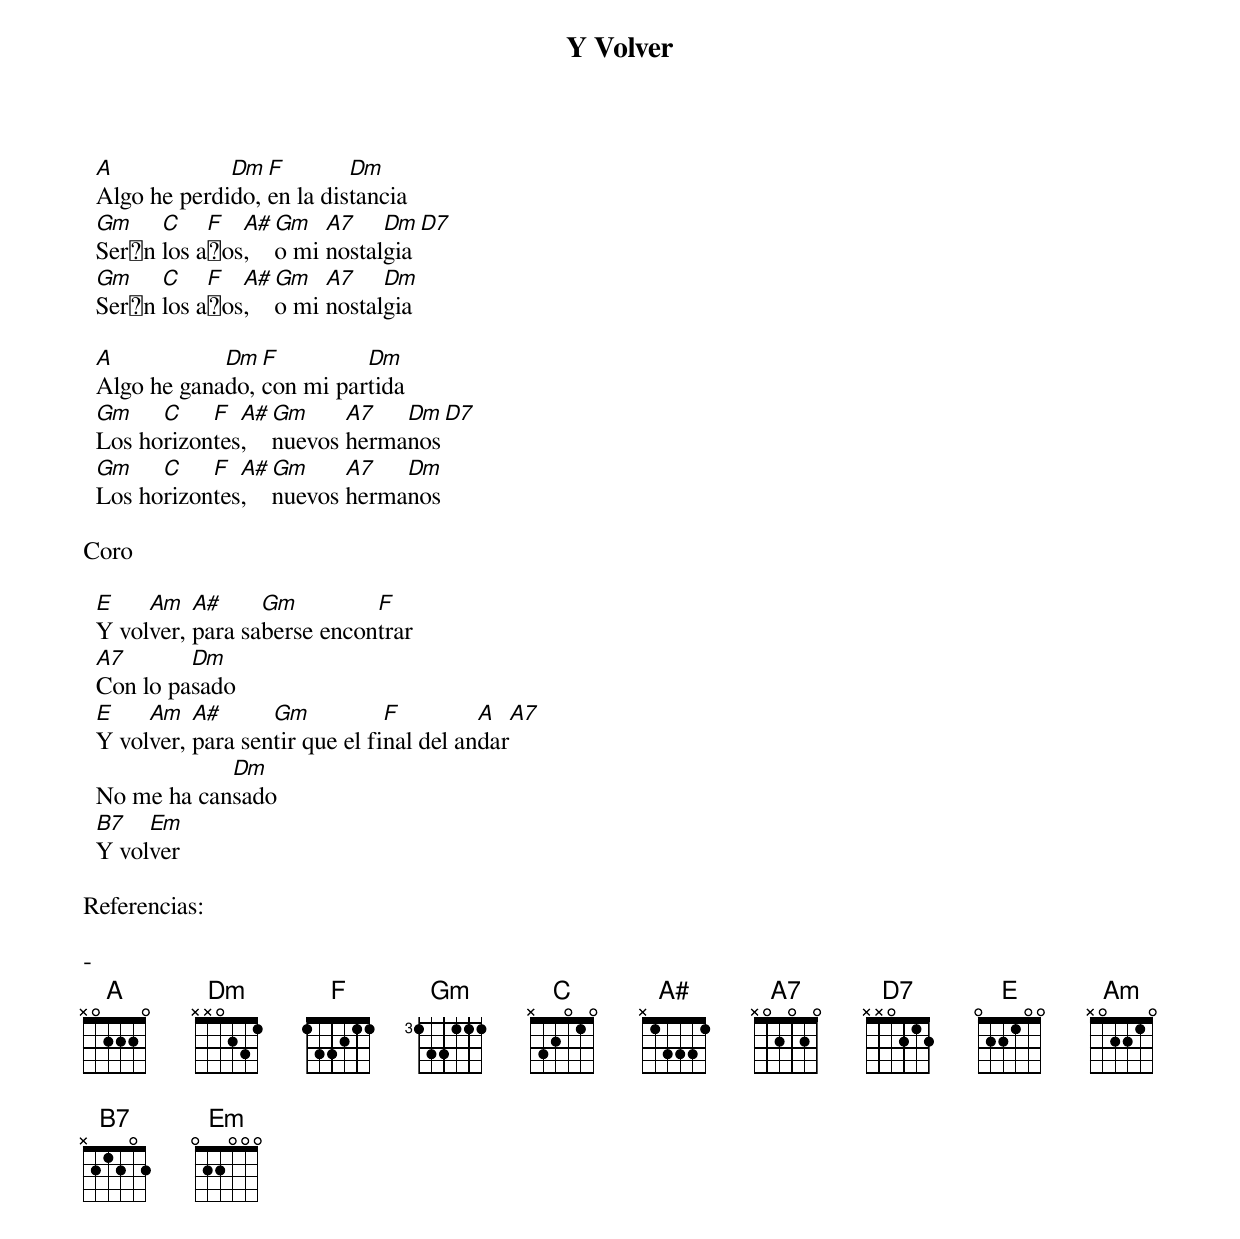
Y Volver

  A            Dm  F        Dm
  Algo he perdido, en la distancia
  Gm    C    F  A# Gm   A7    Dm  D7
  Ser치n los a침os,  o mi nostalgia
  Gm    C    F  A# Gm   A7    Dm
  Ser치n los a침os,  o mi nostalgia

  A           Dm  F         Dm
  Algo he ganado, con mi partida
  Gm    C    F  A# Gm     A7   Dm  D7
  Los horizontes,  nuevos hermanos
  Gm    C    F  A# Gm     A7   Dm
  Los horizontes,  nuevos hermanos

Coro

  E    Am   A#     Gm         F
  Y volver, para saberse encontrar
  A7       Dm
  Con lo pasado
  E    Am   A#      Gm           F         A   A7
  Y volver, para sentir que el final del andar
              Dm
  No me ha cansado
  B7   Em
  Y volver

Referencias:

-
